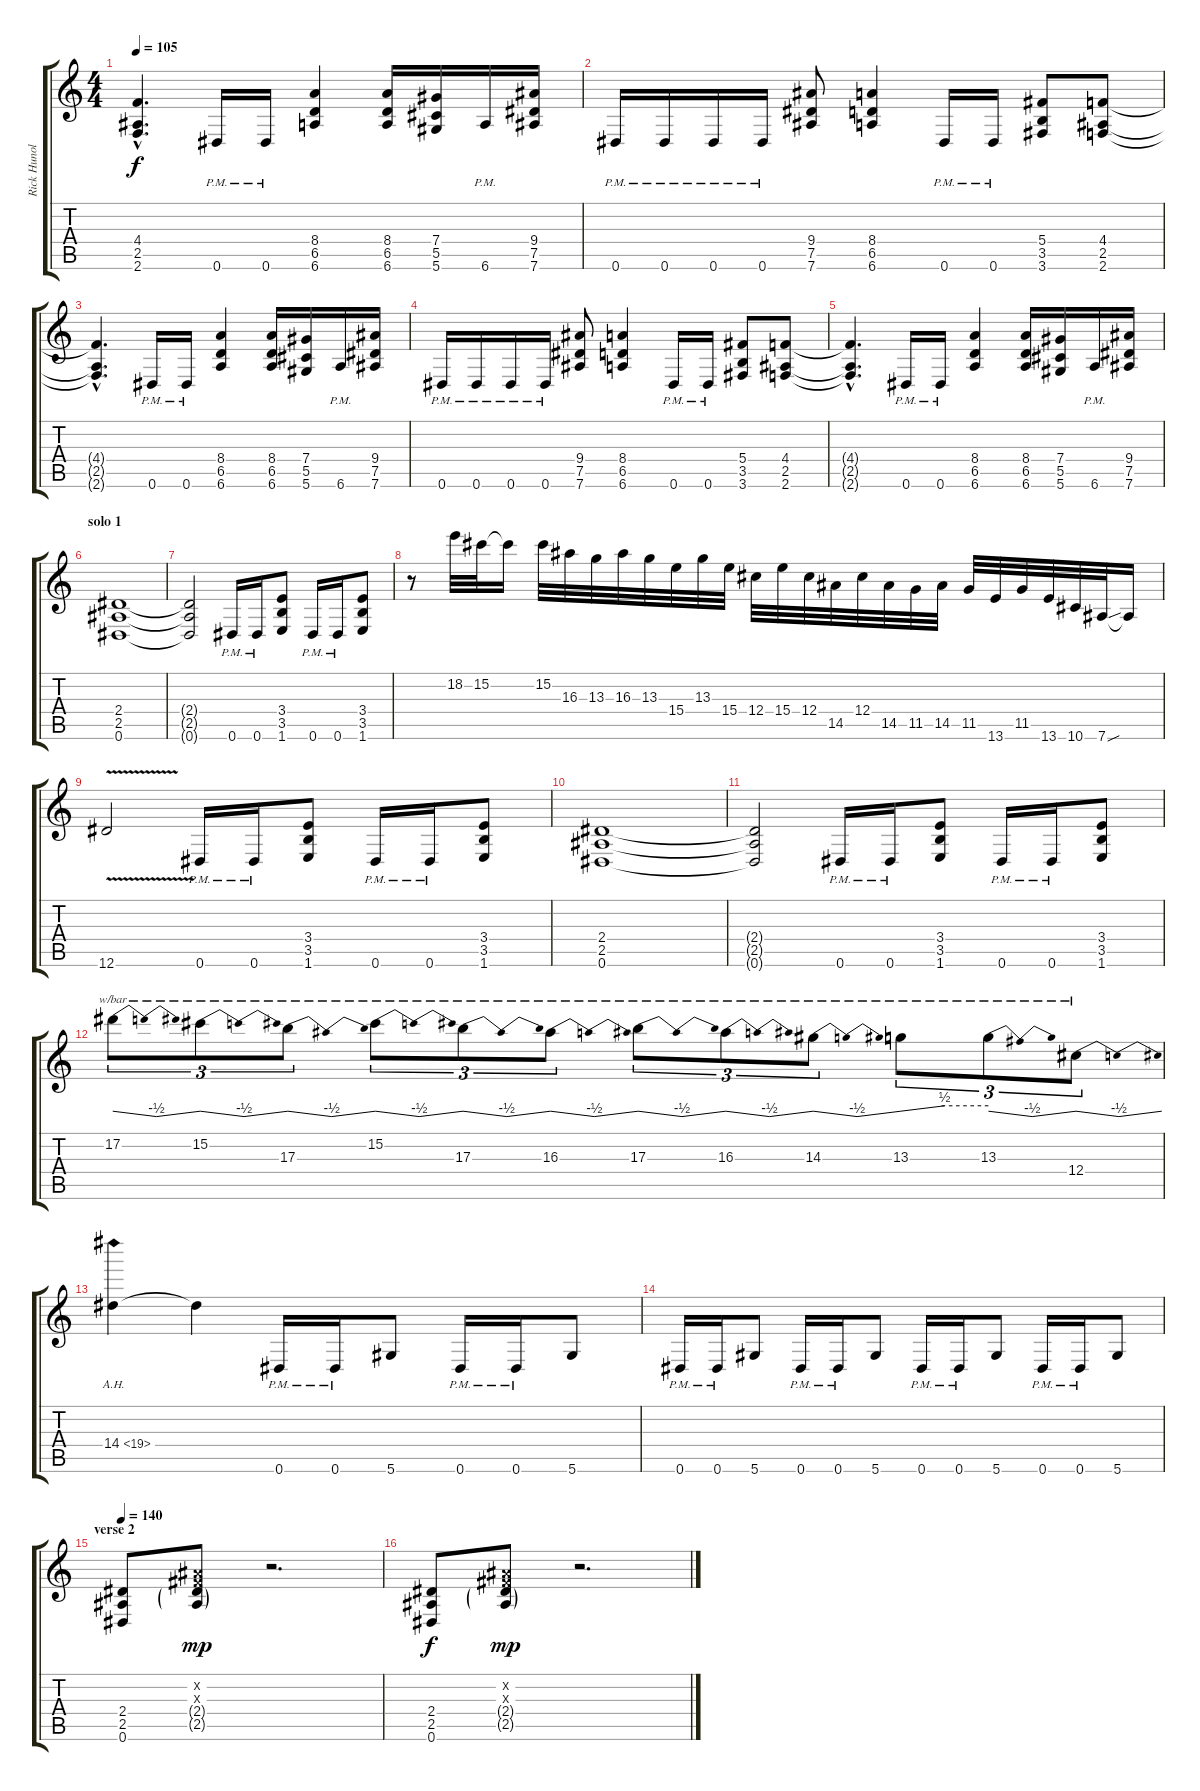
\track ("Rick Hunolt" "Rick Hunol") {instrument distortionguitar}
\staff {score tabs}
\tuning (Eb4 Bb3 Gb3 Db3 Ab2 Eb2) {hide}
\ts (4 4)
\tempo 105
\clef g2
\ks c
(4.4{hac t} 2.5{hac t} 2.6{hac t}).4{d dy f} 0.6{pm}.16 0.6{pm}.16 (8.4 6.5 6.6).4 (8.4 6.5 6.6).16 (7.4 5.5 5.6).16 6.6{pm}.16 (9.4 7.5 7.6).16 |
0.6{pm}.16 0.6{pm}.16 0.6{pm}.16 0.6{pm}.16 (9.4 7.5 7.6).8 (8.4 6.5 6.6).4 0.6{pm}.16 0.6{pm}.16 (5.4 3.5 3.6).8 (4.4 2.5 2.6).8 |
(4.4{hac t} 2.5{hac t} 2.6{hac t}).4{d} 0.6{pm}.16 0.6{pm}.16 (8.4 6.5 6.6).4 (8.4 6.5 6.6).16 (7.4 5.5 5.6).16 6.6{pm}.16 (9.4 7.5 7.6).16 |
0.6{pm}.16 0.6{pm}.16 0.6{pm}.16 0.6{pm}.16 (9.4 7.5 7.6).8 (8.4 6.5 6.6).4 0.6{pm}.16 0.6{pm}.16 (5.4 3.5 3.6).8 (4.4 2.5 2.6).8 |
(4.4{hac t} 2.5{hac t} 2.6{hac t}).4{d} 0.6{pm}.16 0.6{pm}.16 (8.4 6.5 6.6).4 (8.4 6.5 6.6).16 (7.4 5.5 5.6).16 6.6{pm}.16 (9.4 7.5 7.6).16 |
\section ("" "solo 1")
(2.4 2.5 0.6).1 |
(2.4{t} 2.5{t} 0.6{t}).2 0.6{pm}.16 0.6{pm}.16 (3.4 3.5 1.6).8 0.6{pm}.16 0.6{pm}.16 (3.4 3.5 1.6).8 |
r.8 18.2.32 15.2.32 15.2{t}.16 15.2.32 16.3.32 13.3.32 16.3.32 13.3.32 15.4.32 13.3.32 15.4.32 12.4.32 15.4.32 12.4.32 14.5.32 12.4.32 14.5.32 11.5.32 14.5.32 11.5.32 13.6.32 11.5.32 13.6.32 10.6.32 7.6{sou}.32 7.6{t}.16 |
12.6{v}.2 0.6{pm}.16 0.6{pm}.16 (3.4 3.5 1.6).8 0.6{pm}.16 0.6{pm}.16 (3.4 3.5 1.6).8 |
(2.4 2.5 0.6).1 |
(2.4{t} 2.5{t} 0.6{t}).2 0.6{pm}.16 0.6{pm}.16 (3.4 3.5 1.6).8 0.6{pm}.16 0.6{pm}.16 (3.4 3.5 1.6).8 |
17.2.8{tu (3 2) tbe (dip default 0 0 30 -2 60 0)} 15.2.8{tu (3 2) tbe (dip default 0 0 30 -2 60 0)} 17.3.8{tu (3 2) tbe (dip default 0 0 30 -2 60 0)} 15.2.8{tu (3 2) tbe (dip default 0 0 30 -2 60 0)} 17.3.8{tu (3 2) tbe (dip default 0 0 30 -2 60 0)} 16.3.8{tu (3 2) tbe (dip default 0 0 30 -2 60 0)} 17.3.8{tu (3 2) tbe (dip default 0 0 30 -2 60 0)} 16.3.8{tu (3 2) tbe (dip default 0 0 30 -2 60 0)} 14.3.8{tu (3 2) tbe (dip default 0 0 30 -2 60 0)} 13.3.8{tu (3 2) tbe (custom default 0 0 30 2 60 2)} 13.3.8{tu (3 2) tbe (dip default 0 0 30 -2 60 0)} 12.4.8{tu (3 2) tbe (dip default 0 0 30 -2 60 0)} |
14.4{ah 5}.4 14.4{t}.4 0.6{pm}.16 0.6{pm}.16 5.6.8 0.6{pm}.16 0.6{pm}.16 5.6.8 |
0.6{pm}.16 0.6{pm}.16 5.6.8 0.6{pm}.16 0.6{pm}.16 5.6.8 0.6{pm}.16 0.6{pm}.16 5.6.8 0.6{pm}.16 0.6{pm}.16 5.6.8 |
\section ("" "verse 2")
\tempo 140
(2.4 2.5 0.6).8 (0.2{x} 0.3{x} 2.4{g} 2.5{g}).8{dy mp instrument guitarfretnoise} r.2{d} |
(2.4 2.5 0.6).8{dy f instrument distortionguitar} (0.2{x} 0.3{x} 2.4{g} 2.5{g}).8{dy mp instrument guitarfretnoise} r.2{d}
